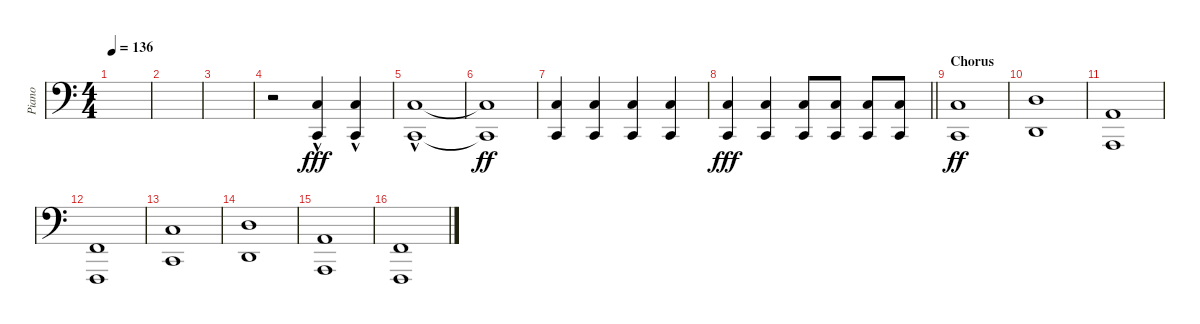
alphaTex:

\track ("Piano" "Piano") {instrument acousticgrandpiano}
\staff {score}
\tuning (G2 D2 A1 E1) {hide}
\ts (4 4)
\tempo 136
\clef f4
\ks c
|
|
|
r.2 (5.1{hac} 3.3{hac}).4{dy fff} (5.1{hac} 3.3{hac}).4 |
(5.1{hac} 3.3{hac}).1 |
(5.1{t} 3.3{t}).1{dy ff} |
(5.1 3.3).4 (5.1 3.3).4 (5.1 3.3).4 (5.1 3.3).4 |
\barLineRight lightlight
(5.1 3.3).4{dy fff} (5.1 3.3).4 (5.1 3.3).8 (5.1 3.3).8 (5.1 3.3).8 (5.1 3.3).8 |
\section ("" "Chorus")
(5.1 3.3).1{dy ff volume 11} |
(7.1 0.2).1 |
(2.1 0.3).1 |
(3.2 1.4).1 |
(5.1 3.3).1 |
(7.1 0.2).1 |
(2.1 0.3).1 |
(3.2 1.4).1
